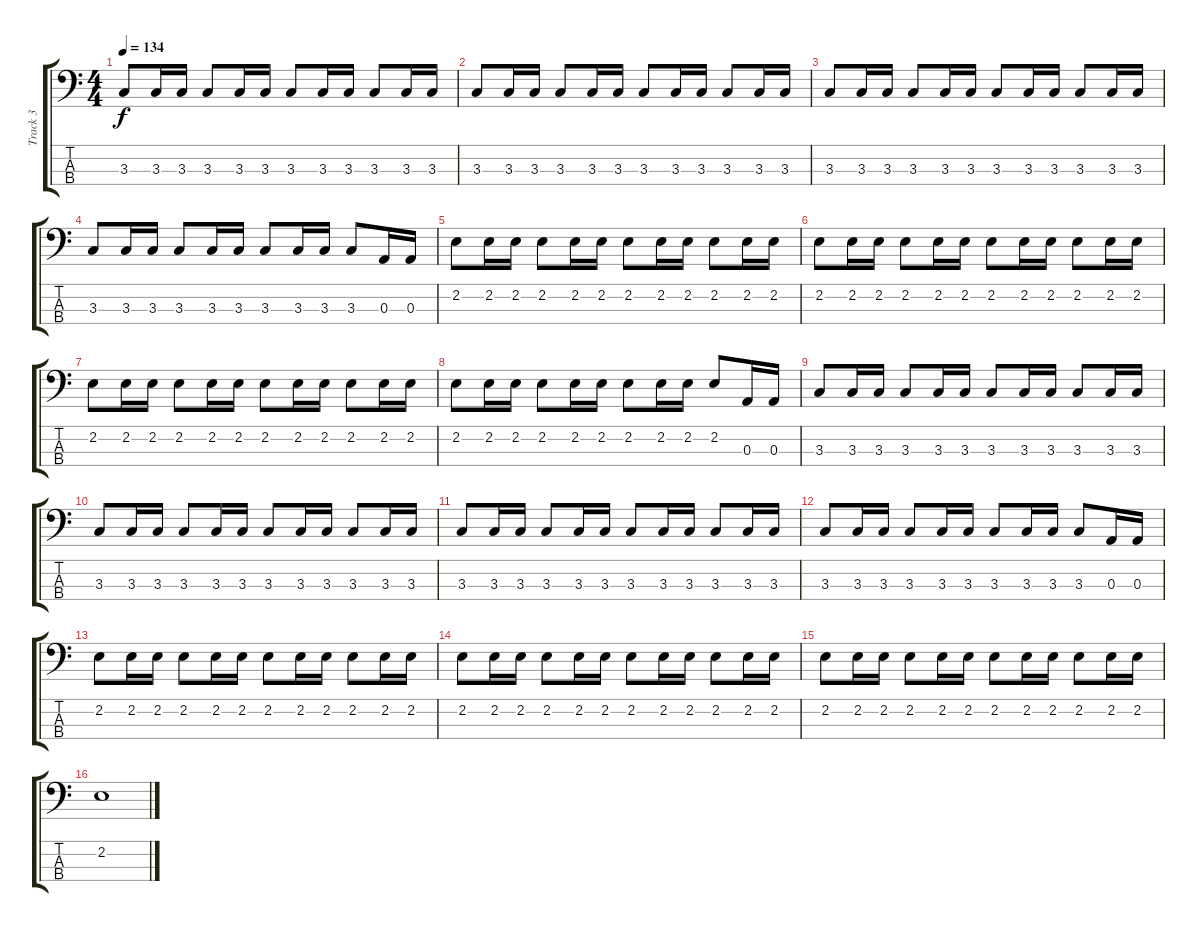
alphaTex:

\track ("Track 3" "Track 3") {instrument electricbassfinger}
\staff {score tabs}
\tuning (G2 D2 A1 E1) {hide}
\ts (4 4)
\tempo 134
\clef f4
\ks c
3.3.8{dy f} 3.3.16 3.3.16 3.3.8 3.3.16 3.3.16 3.3.8 3.3.16 3.3.16 3.3.8 3.3.16 3.3.16 |
3.3.8 3.3.16 3.3.16 3.3.8 3.3.16 3.3.16 3.3.8 3.3.16 3.3.16 3.3.8 3.3.16 3.3.16 |
3.3.8 3.3.16 3.3.16 3.3.8 3.3.16 3.3.16 3.3.8 3.3.16 3.3.16 3.3.8 3.3.16 3.3.16 |
3.3.8 3.3.16 3.3.16 3.3.8 3.3.16 3.3.16 3.3.8 3.3.16 3.3.16 3.3.8 0.3.16 0.3.16 |
2.2.8 2.2.16 2.2.16 2.2.8 2.2.16 2.2.16 2.2.8 2.2.16 2.2.16 2.2.8 2.2.16 2.2.16 |
2.2.8 2.2.16 2.2.16 2.2.8 2.2.16 2.2.16 2.2.8 2.2.16 2.2.16 2.2.8 2.2.16 2.2.16 |
2.2.8 2.2.16 2.2.16 2.2.8 2.2.16 2.2.16 2.2.8 2.2.16 2.2.16 2.2.8 2.2.16 2.2.16 |
2.2.8 2.2.16 2.2.16 2.2.8 2.2.16 2.2.16 2.2.8 2.2.16 2.2.16 2.2.8 0.3.16 0.3.16 |
3.3.8 3.3.16 3.3.16 3.3.8 3.3.16 3.3.16 3.3.8 3.3.16 3.3.16 3.3.8 3.3.16 3.3.16 |
3.3.8 3.3.16 3.3.16 3.3.8 3.3.16 3.3.16 3.3.8 3.3.16 3.3.16 3.3.8 3.3.16 3.3.16 |
3.3.8 3.3.16 3.3.16 3.3.8 3.3.16 3.3.16 3.3.8 3.3.16 3.3.16 3.3.8 3.3.16 3.3.16 |
3.3.8 3.3.16 3.3.16 3.3.8 3.3.16 3.3.16 3.3.8 3.3.16 3.3.16 3.3.8 0.3.16 0.3.16 |
2.2.8 2.2.16 2.2.16 2.2.8 2.2.16 2.2.16 2.2.8 2.2.16 2.2.16 2.2.8 2.2.16 2.2.16 |
2.2.8 2.2.16 2.2.16 2.2.8 2.2.16 2.2.16 2.2.8 2.2.16 2.2.16 2.2.8 2.2.16 2.2.16 |
2.2.8 2.2.16 2.2.16 2.2.8 2.2.16 2.2.16 2.2.8 2.2.16 2.2.16 2.2.8 2.2.16 2.2.16 |
2.2.1
